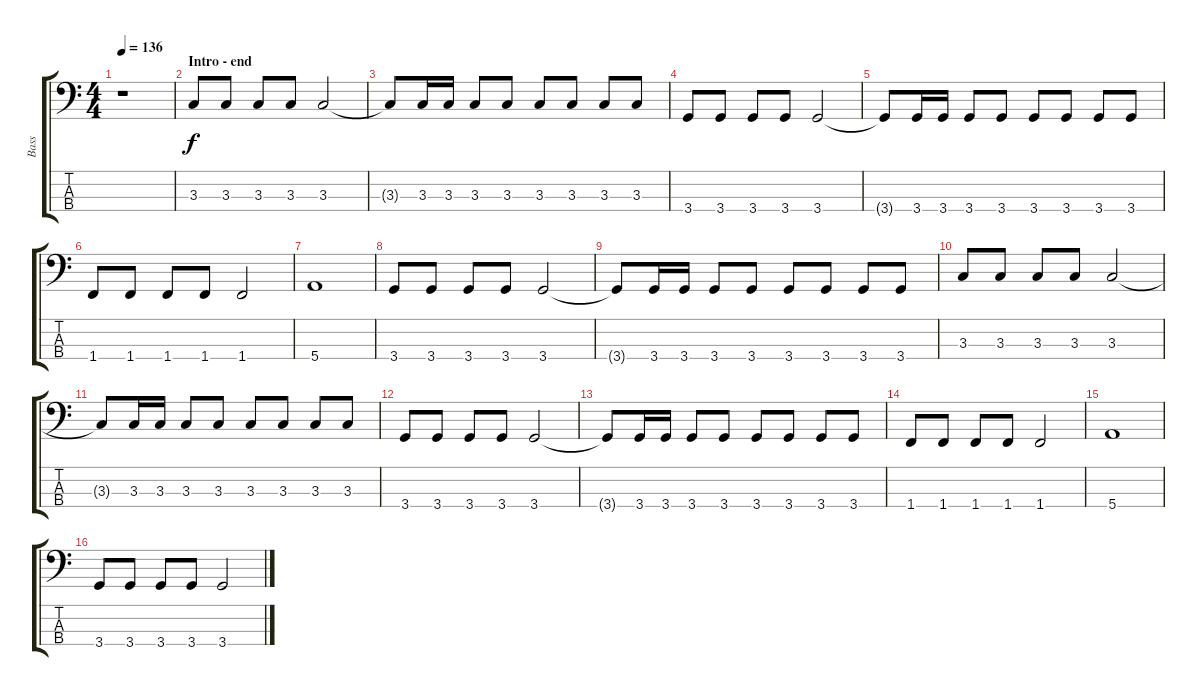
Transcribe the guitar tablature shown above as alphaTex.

\track ("Bass" "Bass") {instrument electricbassfinger}
\staff {score tabs}
\tuning (G2 D2 A1 E1) {hide}
\ts (4 4)
\tempo 136
\clef f4
\ks c
r.1{dy f} |
\section ("" "Intro - end")
3.3.8 3.3.8 3.3.8 3.3.8 3.3.2 |
3.3{t}.8 3.3.16 3.3.16 3.3.8 3.3.8 3.3.8 3.3.8 3.3.8 3.3.8 |
3.4.8 3.4.8 3.4.8 3.4.8 3.4.2 |
3.4{t}.8 3.4.16 3.4.16 3.4.8 3.4.8 3.4.8 3.4.8 3.4.8 3.4.8 |
1.4.8 1.4.8 1.4.8 1.4.8 1.4.2 |
5.4.1 |
3.4.8 3.4.8 3.4.8 3.4.8 3.4.2 |
3.4{t}.8 3.4.16 3.4.16 3.4.8 3.4.8 3.4.8 3.4.8 3.4.8 3.4.8 |
3.3.8 3.3.8 3.3.8 3.3.8 3.3.2 |
3.3{t}.8 3.3.16 3.3.16 3.3.8 3.3.8 3.3.8 3.3.8 3.3.8 3.3.8 |
3.4.8 3.4.8 3.4.8 3.4.8 3.4.2 |
3.4{t}.8 3.4.16 3.4.16 3.4.8 3.4.8 3.4.8 3.4.8 3.4.8 3.4.8 |
1.4.8 1.4.8 1.4.8 1.4.8 1.4.2 |
5.4.1 |
3.4.8 3.4.8 3.4.8 3.4.8 3.4.2
